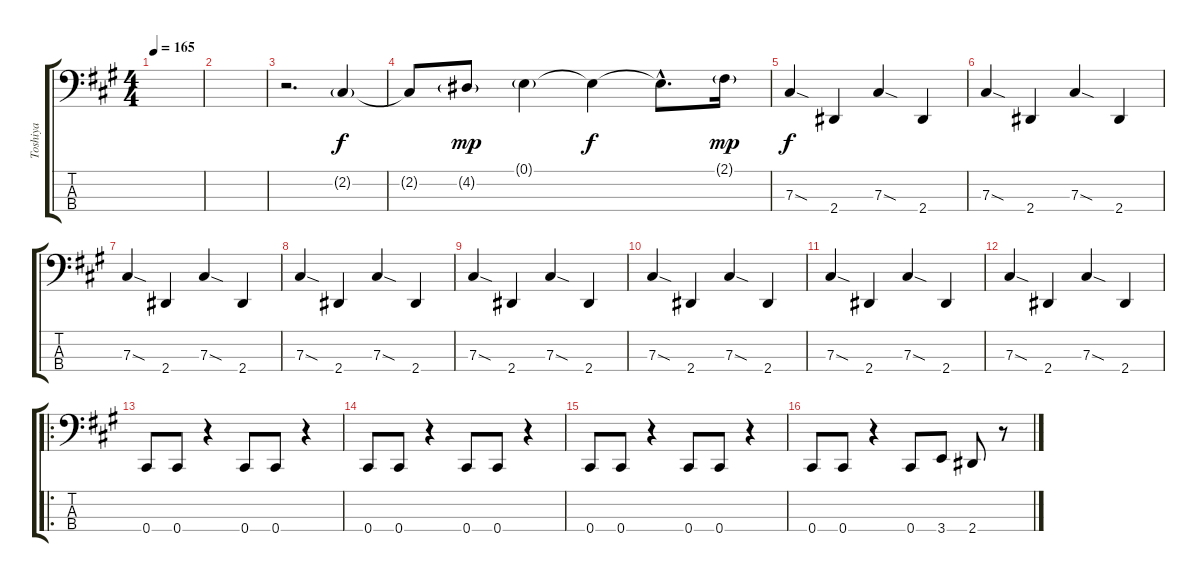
\track ("Toshiya" "Toshiya") {instrument electricbasspick}
\staff {score tabs}
\tuning (E2 B1 Gb1 Db1) {hide}
\ts (4 4)
\tempo 165
\clef f4
\ks a
|
|
r.2{d} 2.2{g}.4{instrument synthbass2} |
2.2{t}.8{dy f} 4.2{g}.8{dy mp} 0.1{g}.4 0.1{t}.4{dy f} 0.1{hac t}.8{d} 2.1{g}.16{dy mp} |
7.3{sod}.4{dy f instrument electricbasspick} 2.4.4 7.3{sod}.4 2.4.4 |
7.3{sod}.4 2.4.4 7.3{sod}.4 2.4.4 |
7.3{sod}.4 2.4.4 7.3{sod}.4 2.4.4 |
7.3{sod}.4 2.4.4 7.3{sod}.4 2.4.4 |
7.3{sod}.4 2.4.4 7.3{sod}.4 2.4.4 |
7.3{sod}.4 2.4.4 7.3{sod}.4 2.4.4 |
7.3{sod}.4 2.4.4 7.3{sod}.4 2.4.4 |
7.3{sod}.4 2.4.4 7.3{sod}.4 2.4.4 |
\ro
0.4.8 0.4.8 r.4 0.4.8 0.4.8 r.4 |
0.4.8 0.4.8 r.4 0.4.8 0.4.8 r.4 |
0.4.8 0.4.8 r.4 0.4.8 0.4.8 r.4 |
0.4.8 0.4.8 r.4 0.4.8 3.4.8 2.4.8 r.8
